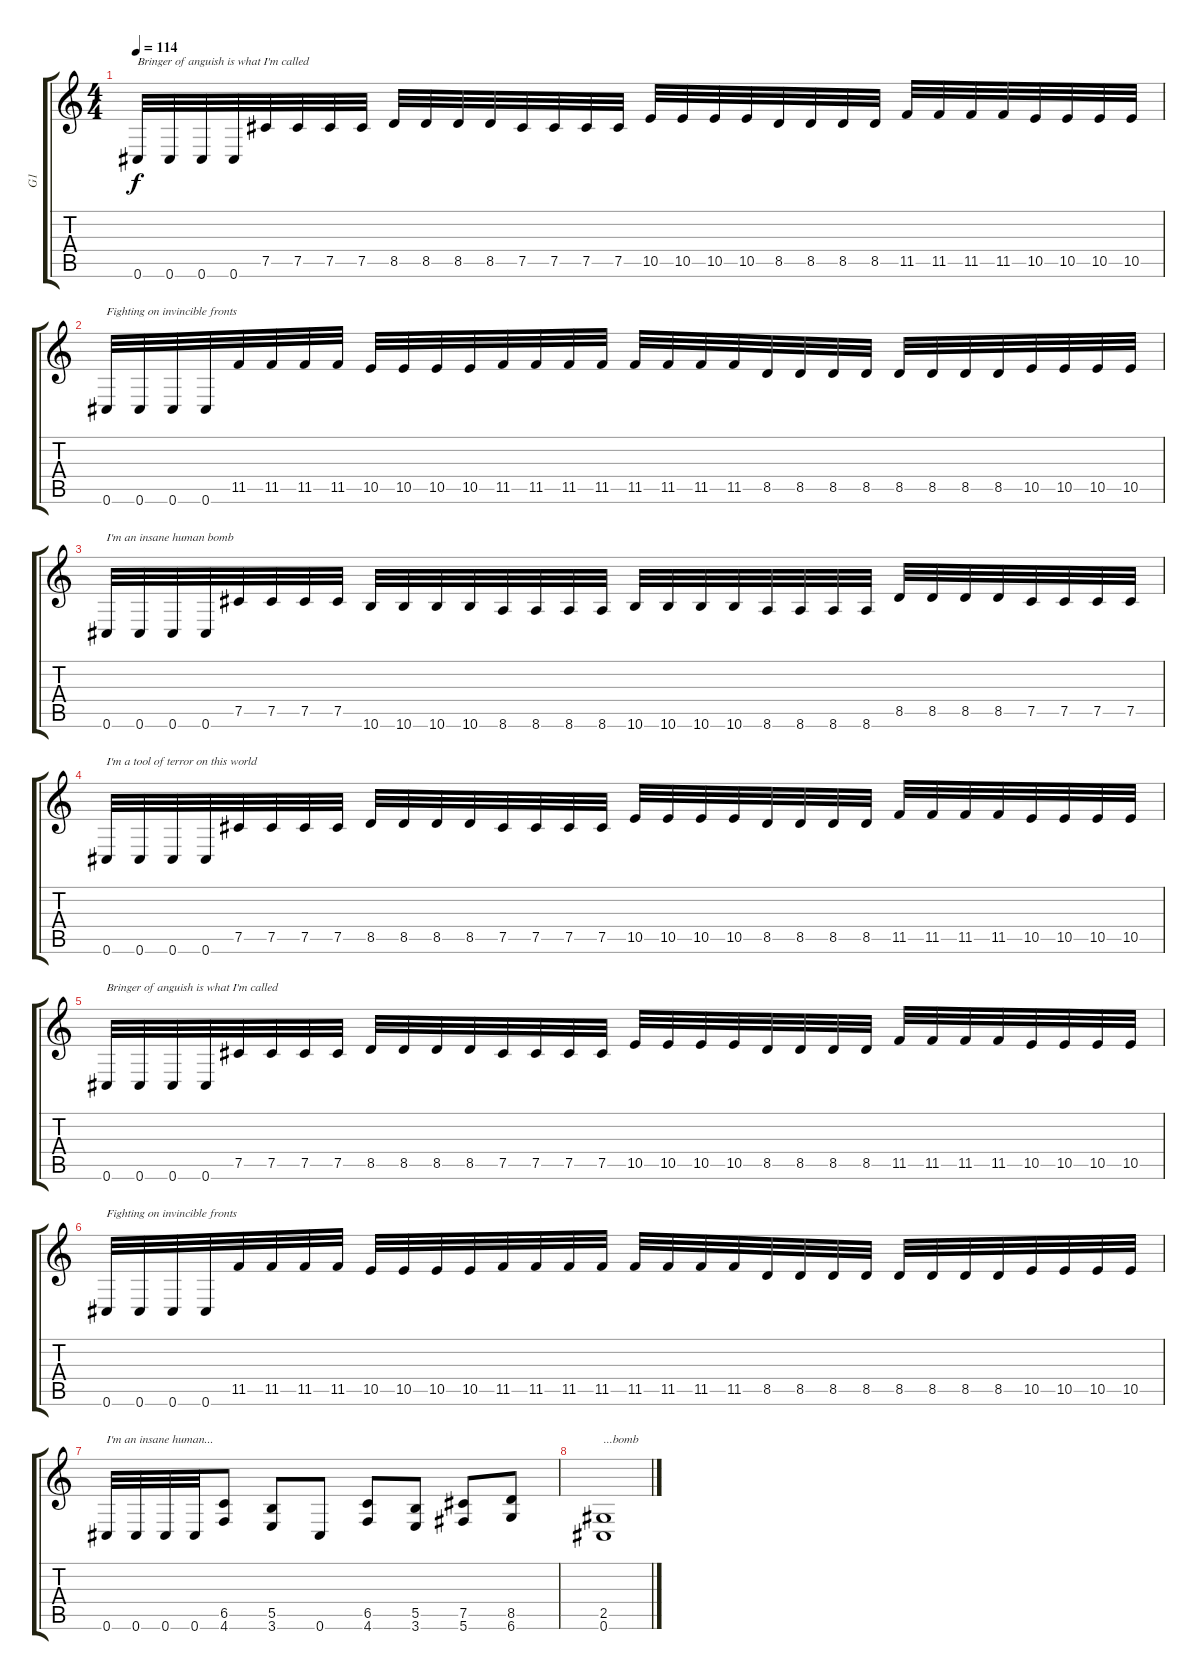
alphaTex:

\track ("G1" "G1") {instrument distortionguitar}
\staff {score tabs}
\tuning (Db4 Ab3 E3 B2 Gb2 Db2) {hide}
\ts (4 4)
\tempo 114
\clef g2
\ks c
0.6.32{txt "Bringer of anguish is what I'm called" dy f} 0.6.32 0.6.32 0.6.32 7.5.32 7.5.32 7.5.32 7.5.32 8.5.32 8.5.32 8.5.32 8.5.32 7.5.32 7.5.32 7.5.32 7.5.32 10.5.32 10.5.32 10.5.32 10.5.32 8.5.32 8.5.32 8.5.32 8.5.32 11.5.32 11.5.32 11.5.32 11.5.32 10.5.32 10.5.32 10.5.32 10.5.32 |
0.6.32{txt "Fighting on invincible fronts"} 0.6.32 0.6.32 0.6.32 11.5.32 11.5.32 11.5.32 11.5.32 10.5.32 10.5.32 10.5.32 10.5.32 11.5.32 11.5.32 11.5.32 11.5.32 11.5.32 11.5.32 11.5.32 11.5.32 8.5.32 8.5.32 8.5.32 8.5.32 8.5.32 8.5.32 8.5.32 8.5.32 10.5.32 10.5.32 10.5.32 10.5.32 |
0.6.32{txt "I'm an insane human bomb"} 0.6.32 0.6.32 0.6.32 7.5.32 7.5.32 7.5.32 7.5.32 10.6.32 10.6.32 10.6.32 10.6.32 8.6.32 8.6.32 8.6.32 8.6.32 10.6.32 10.6.32 10.6.32 10.6.32 8.6.32 8.6.32 8.6.32 8.6.32 8.5.32 8.5.32 8.5.32 8.5.32 7.5.32 7.5.32 7.5.32 7.5.32 |
0.6.32{txt "I'm a tool of terror on this world"} 0.6.32 0.6.32 0.6.32 7.5.32 7.5.32 7.5.32 7.5.32 8.5.32 8.5.32 8.5.32 8.5.32 7.5.32 7.5.32 7.5.32 7.5.32 10.5.32 10.5.32 10.5.32 10.5.32 8.5.32 8.5.32 8.5.32 8.5.32 11.5.32 11.5.32 11.5.32 11.5.32 10.5.32 10.5.32 10.5.32 10.5.32 |
0.6.32{txt "Bringer of anguish is what I'm called"} 0.6.32 0.6.32 0.6.32 7.5.32 7.5.32 7.5.32 7.5.32 8.5.32 8.5.32 8.5.32 8.5.32 7.5.32 7.5.32 7.5.32 7.5.32 10.5.32 10.5.32 10.5.32 10.5.32 8.5.32 8.5.32 8.5.32 8.5.32 11.5.32 11.5.32 11.5.32 11.5.32 10.5.32 10.5.32 10.5.32 10.5.32 |
0.6.32{txt "Fighting on invincible fronts"} 0.6.32 0.6.32 0.6.32 11.5.32 11.5.32 11.5.32 11.5.32 10.5.32 10.5.32 10.5.32 10.5.32 11.5.32 11.5.32 11.5.32 11.5.32 11.5.32 11.5.32 11.5.32 11.5.32 8.5.32 8.5.32 8.5.32 8.5.32 8.5.32 8.5.32 8.5.32 8.5.32 10.5.32 10.5.32 10.5.32 10.5.32 |
0.6.32{txt "I'm an insane human..."} 0.6.32 0.6.32 0.6.32 (6.5 4.6).8 (5.5 3.6).8 0.6.8 (6.5 4.6).8 (5.5 3.6).8 (7.5 5.6).8 (8.5 6.6).8 |
(2.5 0.6).1{txt "...bomb"}
